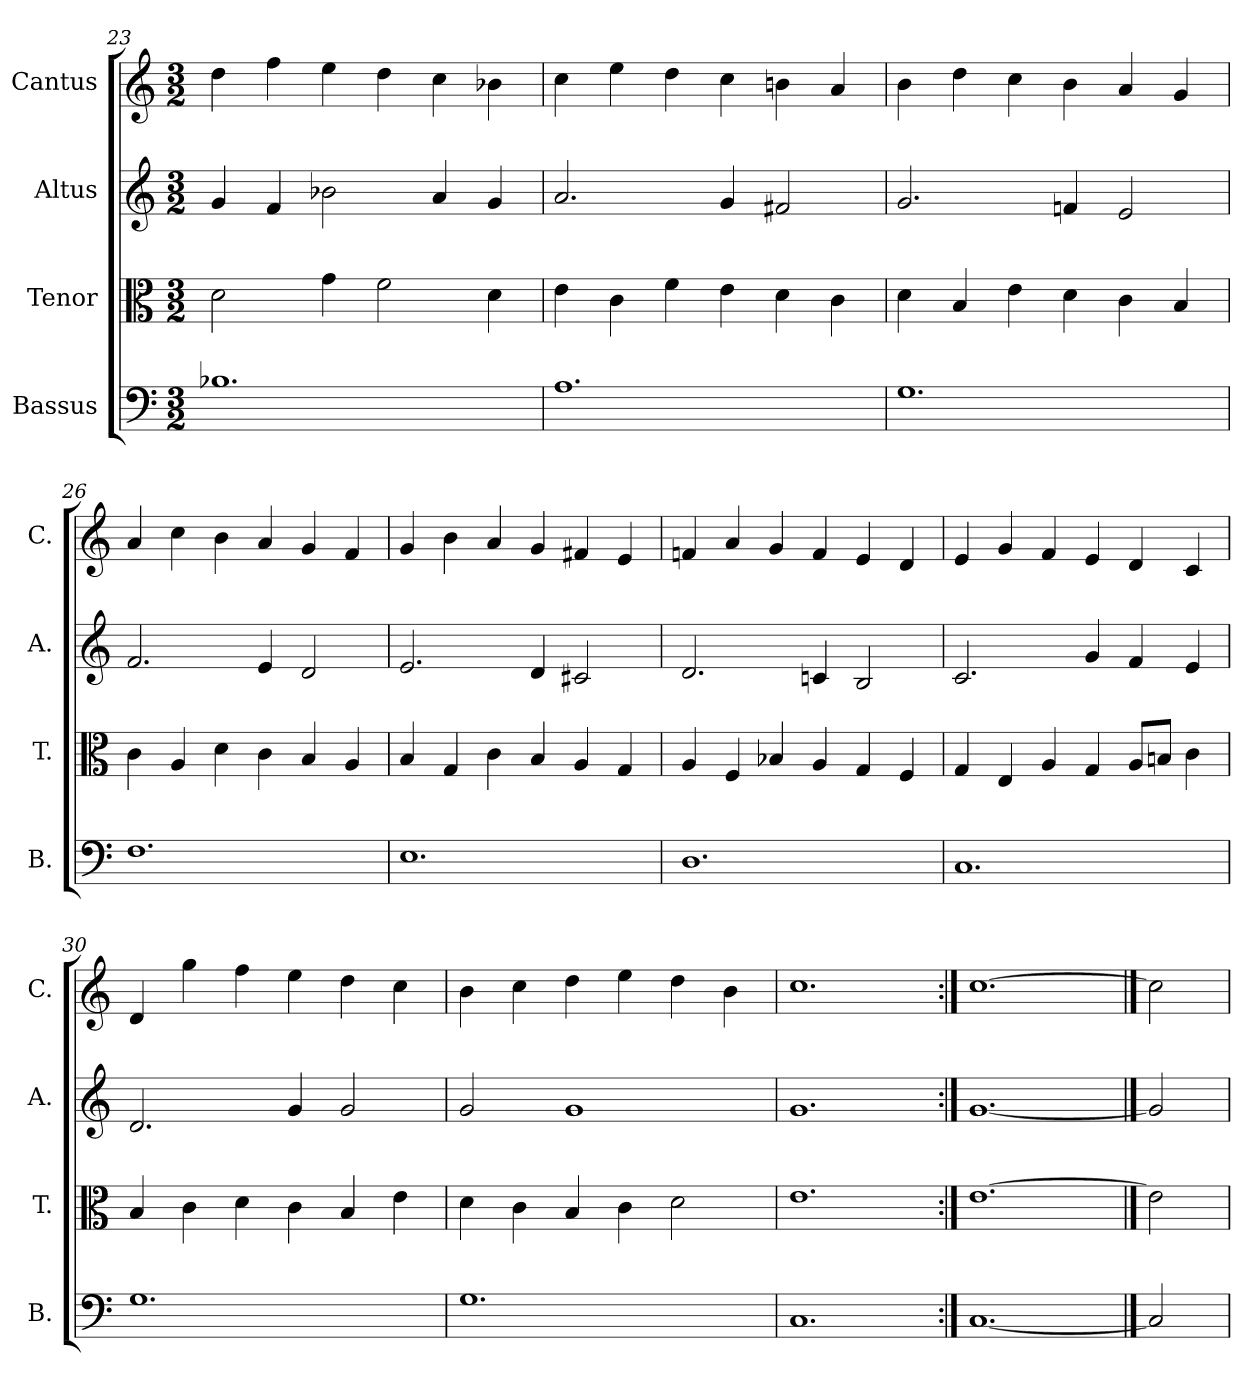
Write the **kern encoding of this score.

**kern	**kern	**kern	**kern
*part4	*part3	*part2	*part1
*staff4	*staff3	*staff2	*staff1
*I"Bassus	*I"Tenor	*I"Altus	*I"Cantus
*I'B.	*I'T.	*I'A.	*I'C.
*clefF4	*clefC3	*clefG2	*clefG2
*k[]	*k[]	*k[]	*k[]
*C:	*C:	*C:	*C:
*M3/2	*M3/2	*M3/2	*M3/2
=23	=23	=23	=23
1.B-X\	2d\	4g/	4dd\
.	.	4f/	4ff\
.	4g\	2b-X\	4ee\
.	2f\	.	4dd\
.	.	4a/	4cc\
.	4d\	4g/	4b-X\
=24	=24	=24	=24
1.A\	4e\	2.a/	4cc\
.	4c\	.	4ee\
.	4f\	.	4dd\
.	4e\	4g/	4cc\
.	4d\	2f#X/	4bn\
.	4c\	.	4a/
=25	=25	=25	=25
1.G\	4d\	2.g/	4b\
.	4B/	.	4dd\
.	4e\	.	4cc\
.	4d\	4fn/	4b\
.	4c\	2e/	4a/
.	4B/	.	4g/
!!LO:LB:g=z
=26	=26	=26	=26
1.F\	4c\	2.f/	4a/
.	4A/	.	4cc\
.	4d\	.	4b\
.	4c\	4e/	4a/
.	4B/	2d/	4g/
.	4A/	.	4f/
=27	=27	=27	=27
1.E\	4B/	2.e/	4g/
.	4G/	.	4b\
.	4c\	.	4a/
.	4B/	4d/	4g/
.	4A/	2c#X/	4f#X/
.	4G/	.	4e/
=28	=28	=28	=28
1.D\	4A/	2.d/	4fn/
.	4F/	.	4a/
.	4B-X/	.	4g/
.	4A/	4cn/	4f/
.	4G/	2B/	4e/
.	4F/	.	4d/
=29	=29	=29	=29
1.C/	4G/	2.c/	4e/
.	4E/	.	4g/
.	4A/	.	4f/
.	4G/	4g/	4e/
.	8A/L	4f/	4d/
.	8Bn/J	.	.
.	4c\	4e/	4c/
=30	=30	=30	=30
1.G\	4B/	2.d/	4d/
.	4c\	.	4gg\
.	4d\	.	4ff\
.	4c\	4g/	4ee\
.	4B/	2g/	4dd\
.	4e\	.	4cc\
=31	=31	=31	=31
1.G\	4d\	2g/	4b\
.	4c\	.	4cc\
.	4B/	1g/	4dd\
.	4c\	.	4ee\
.	2d\	.	4dd\
.	.	.	4b\
=32	=32	=32	=32
1.C/	1.e\	1.g/	1.cc\
=33:|!	=33:|!	=33:|!	=33:|!
[1.C/	[1.e\	[1.g/	[1.cc\
==34	==34	==34	==34
2C/]	2e\]	2g/]	2cc\]
=	=	=	=
*-	*-	*-	*-
